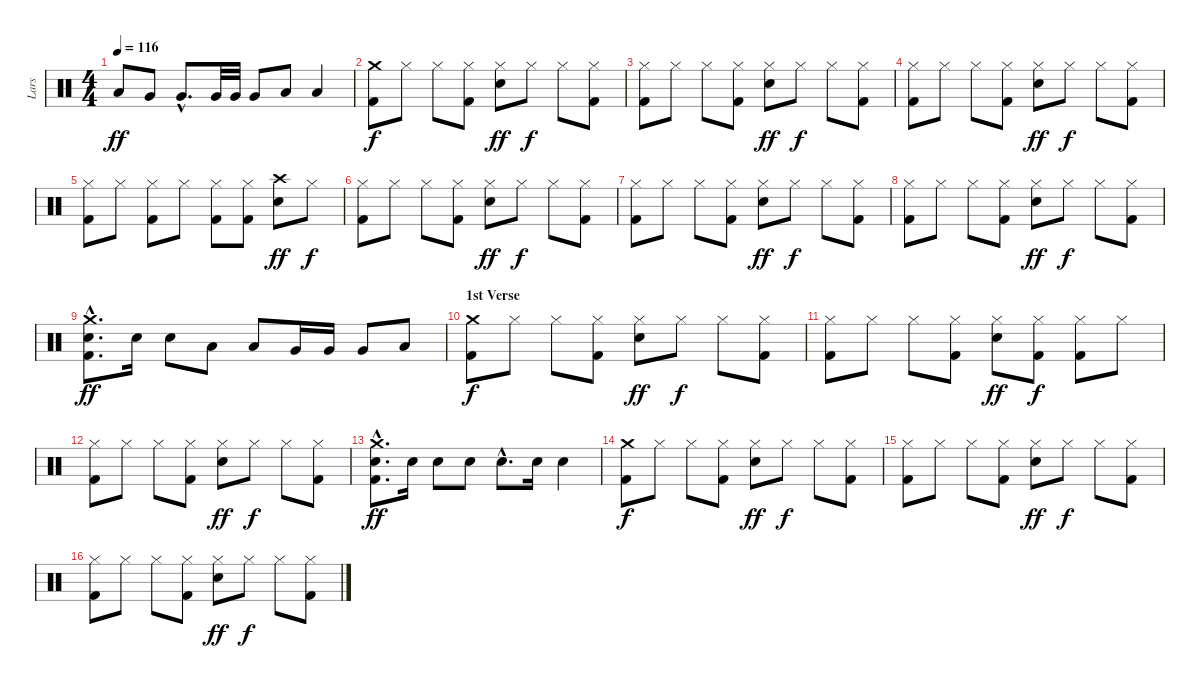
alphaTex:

\track ("Lars" "Lars") {instrument percussion}
\staff {score}
\articulation defaults
\ts (4 4)
\tempo 116
\clef neutral
\ks aminor "Low Tom (hit)".8{dy ff} "Very Low Tom (hit)".8 "Very Low Tom (hit)"{hac}.8{d} "Very Low Tom (hit)".32 "Very Low Tom (hit)".32 "Very Low Tom (hit)".8 "Low Floor Tom (hit)".8 "Low Floor Tom (hit)".4
|
("Crash medium (hit)" "Kick (hit) 2").8{dy f} "Hi-Hat (closed)".8 "Hi-Hat (closed)".8 ("Hi-Hat (closed)" "Kick (hit) 2").8 ("Hi-Hat (closed)" "Snare (hit) 2").8{dy ff} "Hi-Hat (closed)".8{dy f} "Hi-Hat (closed)".8 ("Hi-Hat (closed)" "Kick (hit) 2").8 |
("Hi-Hat (closed)" "Kick (hit) 2").8 "Hi-Hat (closed)".8 "Hi-Hat (closed)".8 ("Hi-Hat (closed)" "Kick (hit) 2").8 ("Hi-Hat (closed)" "Snare (hit) 2").8{dy ff} "Hi-Hat (closed)".8{dy f} "Hi-Hat (closed)".8 ("Hi-Hat (closed)" "Kick (hit) 2").8 |
("Hi-Hat (closed)" "Kick (hit) 2").8 "Hi-Hat (closed)".8 "Hi-Hat (closed)".8 ("Hi-Hat (closed)" "Kick (hit) 2").8 ("Hi-Hat (closed)" "Snare (hit) 2").8{dy ff} "Hi-Hat (closed)".8{dy f} "Hi-Hat (closed)".8 ("Hi-Hat (closed)" "Kick (hit) 2").8 |
("Hi-Hat (closed)" "Kick (hit) 2").8 "Hi-Hat (closed)".8 ("Hi-Hat (closed)" "Kick (hit) 2").8 "Hi-Hat (closed)".8 ("Hi-Hat (closed)" "Kick (hit) 2").8 ("Hi-Hat (closed)" "Kick (hit) 2").8 ("Crash high (hit)" "Snare (hit) 2").8{dy ff} "Hi-Hat (closed)".8{dy f} |
("Hi-Hat (closed)" "Kick (hit) 2").8 "Hi-Hat (closed)".8 "Hi-Hat (closed)".8 ("Hi-Hat (closed)" "Kick (hit) 2").8 ("Hi-Hat (closed)" "Snare (hit) 2").8{dy ff} "Hi-Hat (closed)".8{dy f} "Hi-Hat (closed)".8 ("Hi-Hat (closed)" "Kick (hit) 2").8 |
("Hi-Hat (closed)" "Kick (hit) 2").8 "Hi-Hat (closed)".8 "Hi-Hat (closed)".8 ("Hi-Hat (closed)" "Kick (hit) 2").8 ("Hi-Hat (closed)" "Snare (hit) 2").8{dy ff} "Hi-Hat (closed)".8{dy f} "Hi-Hat (closed)".8 ("Hi-Hat (closed)" "Kick (hit) 2").8 |
("Hi-Hat (closed)" "Kick (hit) 2").8 "Hi-Hat (closed)".8 "Hi-Hat (closed)".8 ("Hi-Hat (closed)" "Kick (hit) 2").8 ("Hi-Hat (closed)" "Snare (hit) 2").8{dy ff} "Hi-Hat (closed)".8{dy f} "Hi-Hat (closed)".8 ("Hi-Hat (closed)" "Kick (hit) 2").8 |
("Crash medium (hit)"{hac} "Snare (hit) 2"{hac} "Kick (hit) 2"{hac}).8{d dy ff} "Snare (hit) 2".16 "Snare (hit) 2".8 "Low Tom (hit)".8 "Low Tom (hit)".8 "Very Low Tom (hit)".16 "Very Low Tom (hit)".16 "Very Low Tom (hit)".8 "Low Floor Tom (hit)".8 |
\section ("" "1st Verse")
("Crash medium (hit)" "Kick (hit) 2").8{dy f} "Hi-Hat (closed)".8 "Hi-Hat (closed)".8 ("Hi-Hat (closed)" "Kick (hit) 2").8 ("Hi-Hat (closed)" "Snare (hit) 2").8{dy ff} "Hi-Hat (closed)".8{dy f} "Hi-Hat (closed)".8 ("Hi-Hat (closed)" "Kick (hit) 2").8 |
("Hi-Hat (closed)" "Kick (hit) 2").8 "Hi-Hat (closed)".8 "Hi-Hat (closed)".8 ("Hi-Hat (closed)" "Kick (hit) 2").8 ("Hi-Hat (closed)" "Snare (hit) 2").8{dy ff} ("Hi-Hat (closed)" "Kick (hit) 2").8{dy f} ("Hi-Hat (closed)" "Kick (hit) 2").8 "Hi-Hat (closed)".8 |
("Hi-Hat (closed)" "Kick (hit) 2").8 "Hi-Hat (closed)".8 "Hi-Hat (closed)".8 ("Hi-Hat (closed)" "Kick (hit) 2").8 ("Hi-Hat (closed)" "Snare (hit) 2").8{dy ff} "Hi-Hat (closed)".8{dy f} "Hi-Hat (closed)".8 ("Hi-Hat (closed)" "Kick (hit) 2").8 |
("Crash medium (hit)"{hac} "Snare (hit) 2"{hac} "Kick (hit) 2"{hac}).8{d dy ff} "Snare (hit) 2".16 "Snare (hit) 2".8 "Snare (hit) 2".8 "Snare (hit) 2"{hac}.8{d} "Snare (hit) 2".16 "Snare (hit) 2".4 |
("Crash medium (hit)" "Kick (hit) 2").8{dy f} "Hi-Hat (closed)".8 "Hi-Hat (closed)".8 ("Hi-Hat (closed)" "Kick (hit) 2").8 ("Hi-Hat (closed)" "Snare (hit) 2").8{dy ff} "Hi-Hat (closed)".8{dy f} "Hi-Hat (closed)".8 ("Hi-Hat (closed)" "Kick (hit) 2").8 |
("Hi-Hat (closed)" "Kick (hit) 2").8 "Hi-Hat (closed)".8 "Hi-Hat (closed)".8 ("Hi-Hat (closed)" "Kick (hit) 2").8 ("Hi-Hat (closed)" "Snare (hit) 2").8{dy ff} "Hi-Hat (closed)".8{dy f} "Hi-Hat (closed)".8 ("Hi-Hat (closed)" "Kick (hit) 2").8 |
("Hi-Hat (closed)" "Kick (hit) 2").8 "Hi-Hat (closed)".8 "Hi-Hat (closed)".8 ("Hi-Hat (closed)" "Kick (hit) 2").8 ("Hi-Hat (closed)" "Snare (hit) 2").8{dy ff} "Hi-Hat (closed)".8{dy f} "Hi-Hat (closed)".8 ("Hi-Hat (closed)" "Kick (hit) 2").8
